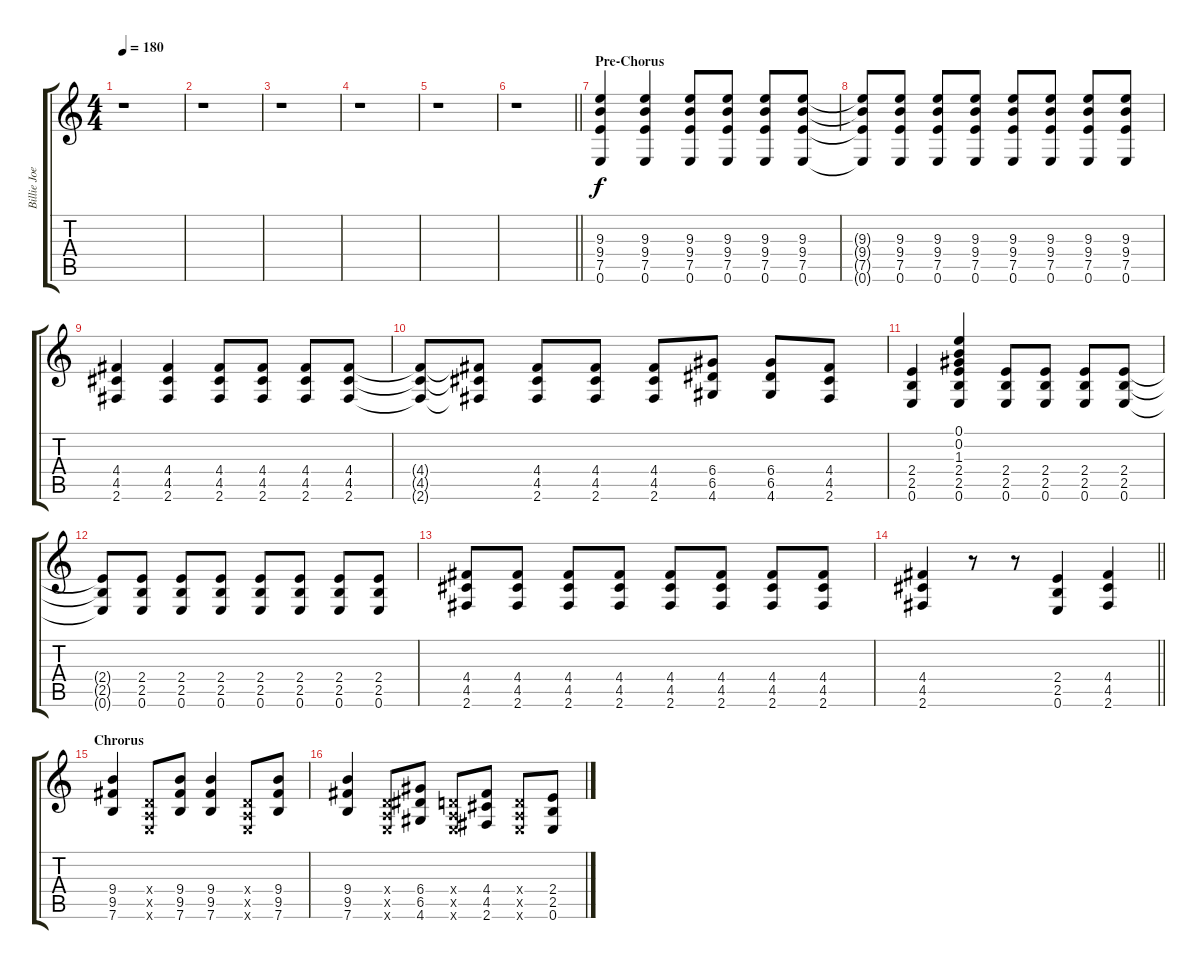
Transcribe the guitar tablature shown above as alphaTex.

\track ("Billie Joe Armstrong (Guitar 2)" "Billie Joe") {instrument overdrivenguitar}
\staff {score tabs}
\tuning (E4 B3 G3 D3 A2 E2) {hide}
\ts (4 4)
\tempo 180
\clef g2
\ks c
r.1{dy f} |
r.1 |
r.1 |
r.1 |
r.1 |
\barLineRight lightlight
r.1 |
\section ("" "Pre-Chorus")
(9.3 9.4 7.5 0.6).4 (9.3 9.4 7.5 0.6).4 (9.3 9.4 7.5 0.6).8 (9.3 9.4 7.5 0.6).8 (9.3 9.4 7.5 0.6).8 (9.3 9.4 7.5 0.6).8 |
(9.3{t} 9.4{t} 7.5{t} 0.6{t}).8 (9.3 9.4 7.5 0.6).8 (9.3 9.4 7.5 0.6).8 (9.3 9.4 7.5 0.6).8 (9.3 9.4 7.5 0.6).8 (9.3 9.4 7.5 0.6).8 (9.3 9.4 7.5 0.6).8 (9.3 9.4 7.5 0.6).8 |
(4.4 4.5 2.6).4 (4.4 4.5 2.6).4 (4.4 4.5 2.6).8 (4.4 4.5 2.6).8 (4.4 4.5 2.6).8 (4.4 4.5 2.6).8 |
(4.4{t} 4.5{t} 2.6{t}).8 (4.4{t} 4.5{t} 2.6{t}).8 (4.4 4.5 2.6).8 (4.4 4.5 2.6).8 (4.4 4.5 2.6).8 (6.4 6.5 4.6).8 (6.4 6.5 4.6).8 (4.4 4.5 2.6).8 |
(2.4 2.5 0.6).4 (0.1 0.2 1.3 2.4 2.5 0.6).4 (2.4 2.5 0.6).8 (2.4 2.5 0.6).8 (2.4 2.5 0.6).8 (2.4 2.5 0.6).8 |
(2.4{t} 2.5{t} 0.6{t}).8 (2.4 2.5 0.6).8 (2.4 2.5 0.6).8 (2.4 2.5 0.6).8 (2.4 2.5 0.6).8 (2.4 2.5 0.6).8 (2.4 2.5 0.6).8 (2.4 2.5 0.6).8 |
(4.4 4.5 2.6).8 (4.4 4.5 2.6).8 (4.4 4.5 2.6).8 (4.4 4.5 2.6).8 (4.4 4.5 2.6).8 (4.4 4.5 2.6).8 (4.4 4.5 2.6).8 (4.4 4.5 2.6).8 |
\barLineRight lightlight
(4.4 4.5 2.6).4 r.8 r.8 (2.4 2.5 0.6).4 (4.4 4.5 2.6).4 |
\section ("" "Chrorus")
(9.4 9.5 7.6).4 (0.4{x} 0.5{x} 0.6{x}).8 (9.4 9.5 7.6).8 (9.4 9.5 7.6).4 (0.4{x} 0.5{x} 0.6{x}).8 (9.4 9.5 7.6).8 |
(9.4 9.5 7.6).4 (0.4{x} 0.5{x} 0.6{x}).8 (6.4 6.5 4.6).8 (0.4{x} 0.5{x} 0.6{x}).8 (4.4 4.5 2.6).8 (0.4{x} 0.5{x} 0.6{x}).8 (2.4 2.5 0.6).8
